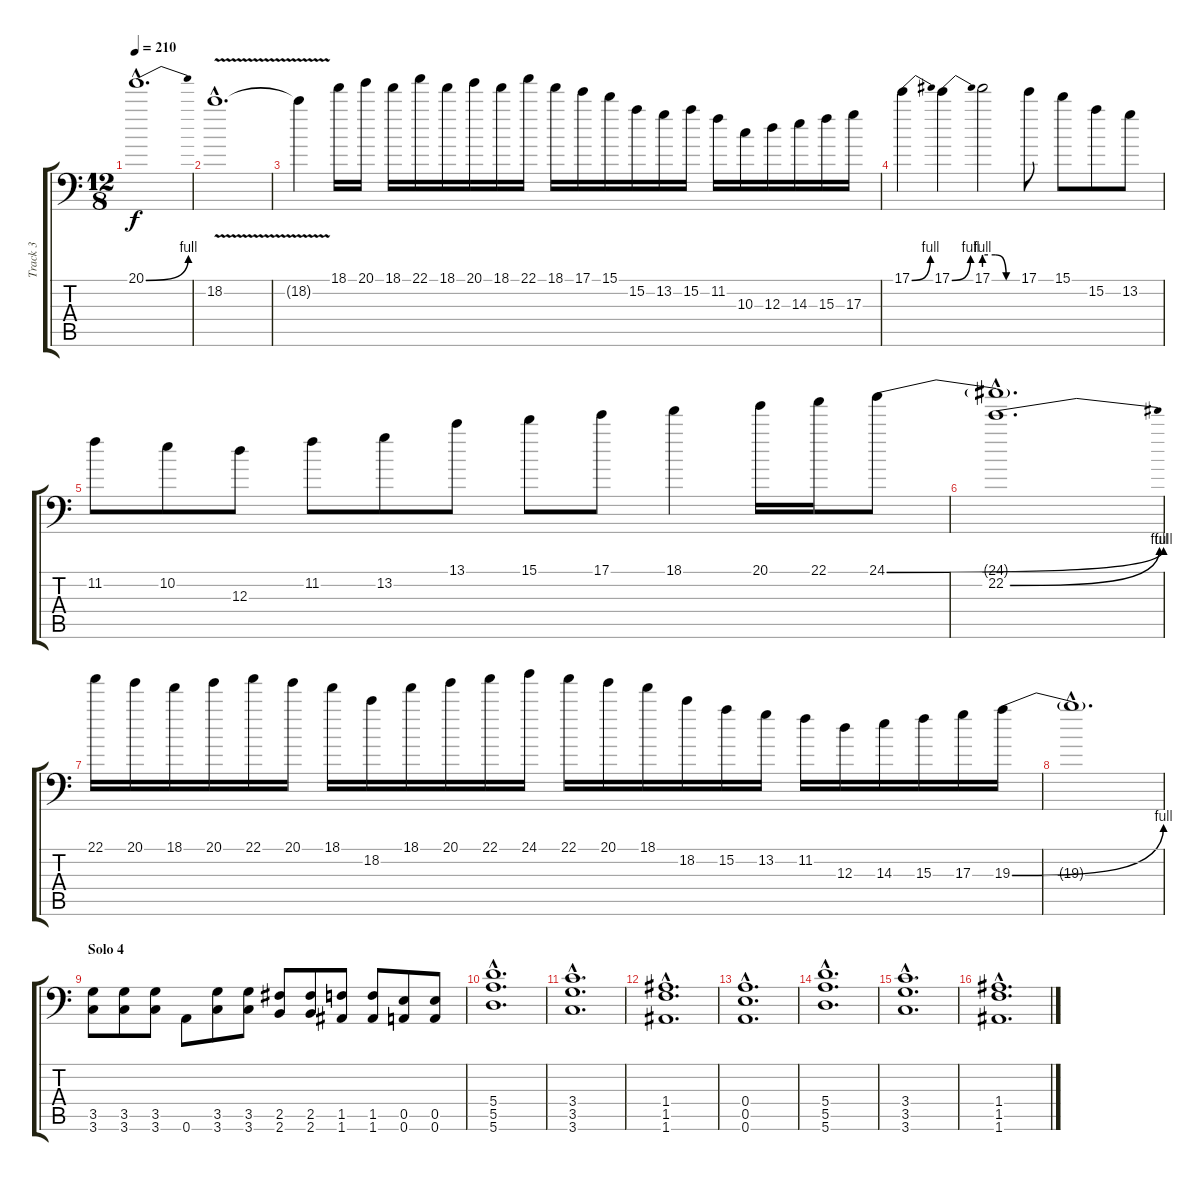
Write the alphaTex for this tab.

\track ("Track 3" "Track 3") {instrument overdrivenguitar}
\staff {score tabs}
\tuning (B3 Gb3 D3 A2 E2 A1) {hide}
\ts (12 8)
\tempo 210
\clef f4
\ks c
20.1{be (bend 0 0 60 4) hac}.1{d dy f} |
18.2{v hac}.1{d} |
18.2{t}.4 18.1.16 20.1.16 18.1.16 22.1.16 18.1.16 20.1.16 18.1.16 22.1.16 18.1.16 17.1.16 15.1.16 15.2.16 13.2.16 15.2.16 11.2.16 10.3.16 12.3.16 14.3.16 15.3.16 17.3.16 |
17.1{be (bend 0 0 60 4)}.4 17.1{be (bend 0 0 60 4)}.4 17.1{be (custom 0 4 20 4 40 0 60 0)}.2 17.1.8 15.1.8 15.2.8 13.2.8 |
11.2.8 10.2.8 12.3.8 11.2.8 13.2.8 13.1.8 15.1.8 17.1.8 18.1.4 20.1.16 22.1.16 24.1{be (bend 0 0 60 4)}.8 |
(24.1{hac t} 22.2{be (bend 0 0 60 4) hac}).1{d} |
22.1.16 20.1.16 18.1.16 20.1.16 22.1.16 20.1.16 18.1.16 18.2.16 18.1.16 20.1.16 22.1.16 24.1.16 22.1.16 20.1.16 18.1.16 18.2.16 15.2.16 13.2.16 11.2.16 12.3.16 14.3.16 15.3.16 17.3.16 19.3{be (bend 0 0 60 4)}.16 |
19.3{hac t}.1{d} |
\section ("" "Solo 4")
(3.5 3.6).8 (3.5 3.6).8 (3.5 3.6).8 0.6.8 (3.5 3.6).8 (3.5 3.6).8 (2.5 2.6).8 (2.5 2.6).8 (1.5 1.6).8 (1.5 1.6).8 (0.5 0.6).8 (0.5 0.6).8 |
(5.4{hac} 5.5{hac} 5.6{hac}).1{d} |
(3.4{hac} 3.5{hac} 3.6{hac}).1{d} |
(1.4{hac} 1.5{hac} 1.6{hac}).1{d} |
(0.4{hac} 0.5{hac} 0.6{hac}).1{d} |
(5.4{hac} 5.5{hac} 5.6{hac}).1{d} |
(3.4{hac} 3.5{hac} 3.6{hac}).1{d} |
(1.4{hac} 1.5{hac} 1.6{hac}).1{d}
